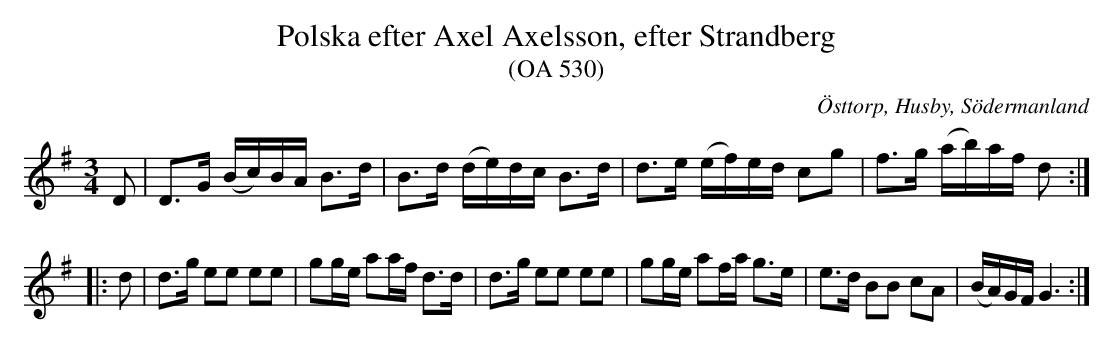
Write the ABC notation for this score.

X:1
T:Polska efter Axel Axelsson, efter Strandberg
T:(OA 530)
O:Östtorp, Husby, Södermanland
M:3/4
L:1/4
Q:90
K:G
D/ | D/>G/ (B/4c/4)B/4A/4 B/>d/ | B/>d/ (d/4e/4)d/4c/4 B/>d/ | d/>e/ (e/4f/4)e/4d/4 c/g/ |  f/>g/ (a/4b/4)a/4f/4 d/ ::
d/ | d/>g/ e/e/ e/e/ | g/g/4e/4 a/a/4f/4 d/>d/ |  d/>g/ e/e/ e/e/ | g/g/4e/4 a/f/4a/4 g/>e/ | e/>d/ B/B/ c/A/ | (B/4A/4)G/4F/4 G3/2 :|
